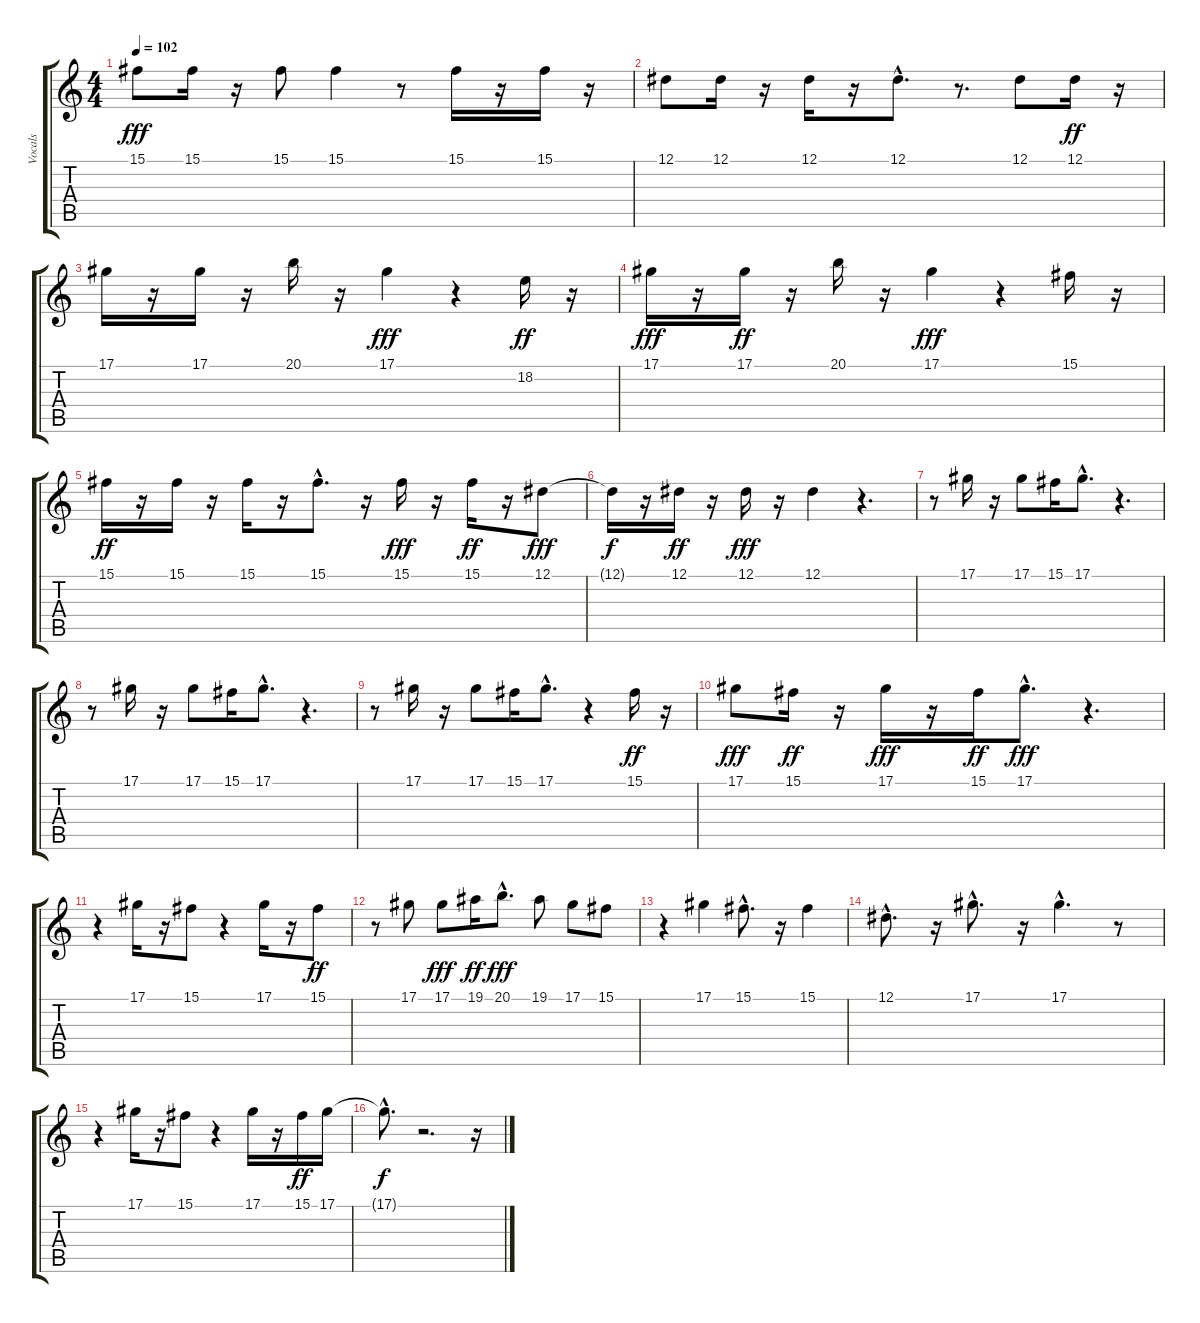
\track ("Vocals" "Vocals") {instrument flute}
\staff {score tabs}
\tuning (Eb4 Bb3 Gb3 Db3 Ab2 Eb2) {hide}
\ts (4 4)
\tempo 102
\clef g2
\ks c
15.1.8{dy fff} 15.1.16 r.16 15.1.8 15.1.4 r.8 15.1.16 r.16 15.1.16 r.16 |
12.1.8 12.1.16 r.16 12.1.16 r.16 12.1{hac}.8{d} r.8{d} 12.1.8 12.1.16{dy ff} r.16 |
17.1.16 r.16 17.1.16 r.16 20.1.16 r.16 17.1.4{dy fff} r.4 18.2.16{dy ff} r.16 |
17.1.16{dy fff} r.16 17.1.16{dy ff} r.16 20.1.16 r.16 17.1.4{dy fff} r.4 15.1.16 r.16 |
15.1.16{dy ff} r.16 15.1.16 r.16 15.1.16 r.16 15.1{hac}.8{d} r.16 15.1.16{dy fff} r.16 15.1.16{dy ff} r.16 12.1.8{dy fff} |
12.1{t}.16{dy f} r.16 12.1.16{dy ff} r.16 12.1.16{dy fff} r.16 12.1.4 r.4{d} |
r.8 17.1.16 r.16 17.1.8 15.1.16 17.1{hac}.8{d} r.4{d} |
r.8 17.1.16 r.16 17.1.8 15.1.16 17.1{hac}.8{d} r.4{d} |
r.8 17.1.16 r.16 17.1.8 15.1.16 17.1{hac}.8{d} r.4 15.1.16{dy ff} r.16 |
17.1.8{dy fff} 15.1.16{dy ff} r.16 17.1.16{dy fff} r.16 15.1.16{dy ff} 17.1{hac}.8{d dy fff} r.4{d} |
r.4 17.1.16 r.16 15.1.8 r.4 17.1.16 r.16 15.1.8{dy ff} |
r.8 17.1.8 17.1.8{dy fff} 19.1.16{dy ff} 20.1{hac}.8{d dy fff} 19.1.8 17.1.8 15.1.8 |
r.4 17.1.4 15.1{hac}.8{d} r.16 15.1.4 |
12.1{hac}.8{d} r.16 17.1{hac}.8{d} r.16 17.1{hac}.4{d} r.8 |
r.4 17.1.16 r.16 15.1.8 r.4 17.1.16 r.16 15.1.16{dy ff} 17.1.16 |
17.1{hac t}.8{d dy f} r.2{d} r.16
